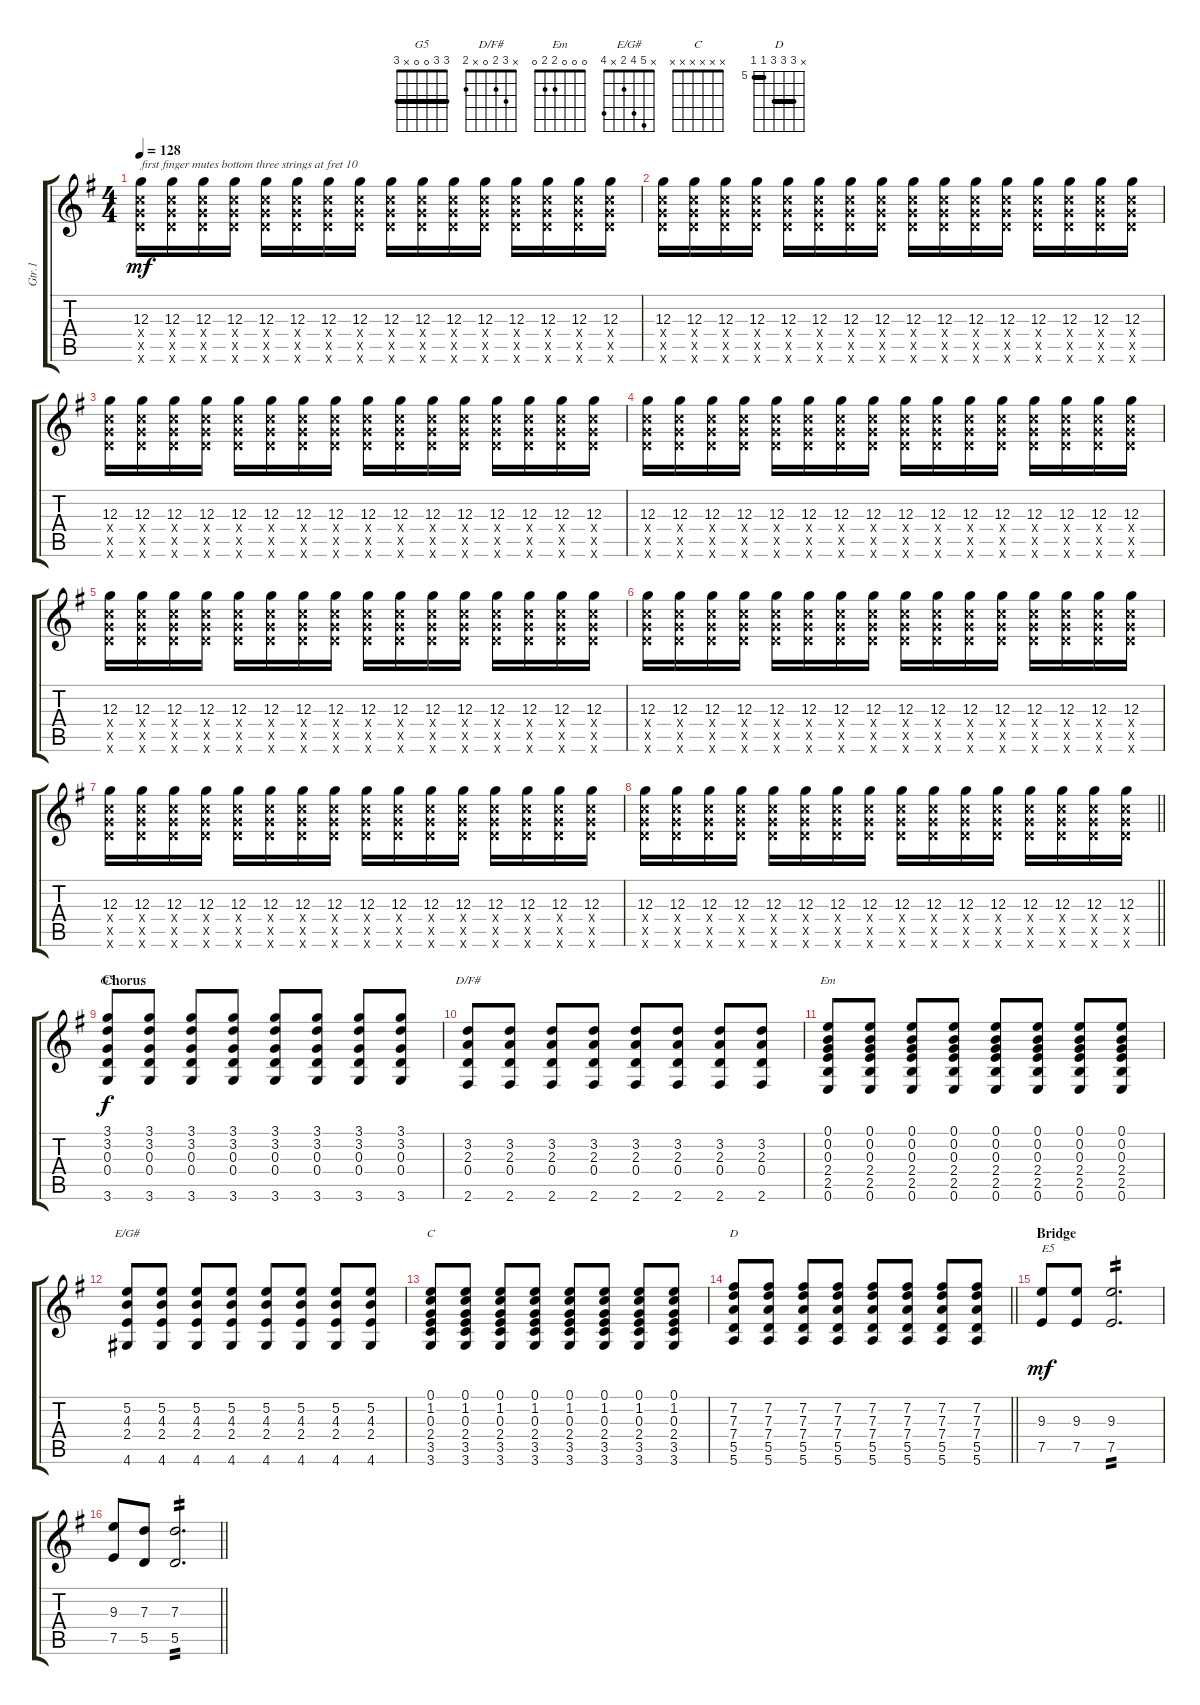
\track ("Gtr.1" "Gtr.1") {instrument distortionguitar}
\staff {score tabs}
\tuning (E4 B3 G3 D3 A2 E2) {hide}
\chord ("G5" 3 3 0 0 x 3) {barre 3}
\chord ("D/F#" x 3 2 0 x 2)
\chord ("Em" 0 0 0 2 2 0)
\chord ("E/G#" x 5 4 2 x 4)
\chord ("C" x x x x x x)
\chord ("D" x 7 7 7 5 5) {firstfret 5 barre (5 7)}
\ts (4 4)
\tempo 128
\clef g2
\ks g
(12.3 10.4{x} 10.5{x} 10.6{x}).16{txt "first finger mutes bottom three strings at fret 10" dy mf} (12.3 10.4{x} 10.5{x} 10.6{x}).16 (12.3 10.4{x} 10.5{x} 10.6{x}).16 (12.3 10.4{x} 10.5{x} 10.6{x}).16 (12.3 10.4{x} 10.5{x} 10.6{x}).16 (12.3 10.4{x} 10.5{x} 10.6{x}).16 (12.3 10.4{x} 10.5{x} 10.6{x}).16 (12.3 10.4{x} 10.5{x} 10.6{x}).16 (12.3 10.4{x} 10.5{x} 10.6{x}).16 (12.3 10.4{x} 10.5{x} 10.6{x}).16 (12.3 10.4{x} 10.5{x} 10.6{x}).16 (12.3 10.4{x} 10.5{x} 10.6{x}).16 (12.3 10.4{x} 10.5{x} 10.6{x}).16 (12.3 10.4{x} 10.5{x} 10.6{x}).16 (12.3 10.4{x} 10.5{x} 10.6{x}).16 (12.3 10.4{x} 10.5{x} 10.6{x}).16 |
(12.3 10.4{x} 10.5{x} 10.6{x}).16 (12.3 10.4{x} 10.5{x} 10.6{x}).16 (12.3 10.4{x} 10.5{x} 10.6{x}).16 (12.3 10.4{x} 10.5{x} 10.6{x}).16 (12.3 10.4{x} 10.5{x} 10.6{x}).16 (12.3 10.4{x} 10.5{x} 10.6{x}).16 (12.3 10.4{x} 10.5{x} 10.6{x}).16 (12.3 10.4{x} 10.5{x} 10.6{x}).16 (12.3 10.4{x} 10.5{x} 10.6{x}).16 (12.3 10.4{x} 10.5{x} 10.6{x}).16 (12.3 10.4{x} 10.5{x} 10.6{x}).16 (12.3 10.4{x} 10.5{x} 10.6{x}).16 (12.3 10.4{x} 10.5{x} 10.6{x}).16 (12.3 10.4{x} 10.5{x} 10.6{x}).16 (12.3 10.4{x} 10.5{x} 10.6{x}).16 (12.3 10.4{x} 10.5{x} 10.6{x}).16 |
(12.3 10.4{x} 10.5{x} 10.6{x}).16 (12.3 10.4{x} 10.5{x} 10.6{x}).16 (12.3 10.4{x} 10.5{x} 10.6{x}).16 (12.3 10.4{x} 10.5{x} 10.6{x}).16 (12.3 10.4{x} 10.5{x} 10.6{x}).16 (12.3 10.4{x} 10.5{x} 10.6{x}).16 (12.3 10.4{x} 10.5{x} 10.6{x}).16 (12.3 10.4{x} 10.5{x} 10.6{x}).16 (12.3 10.4{x} 10.5{x} 10.6{x}).16 (12.3 10.4{x} 10.5{x} 10.6{x}).16 (12.3 10.4{x} 10.5{x} 10.6{x}).16 (12.3 10.4{x} 10.5{x} 10.6{x}).16 (12.3 10.4{x} 10.5{x} 10.6{x}).16 (12.3 10.4{x} 10.5{x} 10.6{x}).16 (12.3 10.4{x} 10.5{x} 10.6{x}).16 (12.3 10.4{x} 10.5{x} 10.6{x}).16 |
(12.3 10.4{x} 10.5{x} 10.6{x}).16 (12.3 10.4{x} 10.5{x} 10.6{x}).16 (12.3 10.4{x} 10.5{x} 10.6{x}).16 (12.3 10.4{x} 10.5{x} 10.6{x}).16 (12.3 10.4{x} 10.5{x} 10.6{x}).16 (12.3 10.4{x} 10.5{x} 10.6{x}).16 (12.3 10.4{x} 10.5{x} 10.6{x}).16 (12.3 10.4{x} 10.5{x} 10.6{x}).16 (12.3 10.4{x} 10.5{x} 10.6{x}).16 (12.3 10.4{x} 10.5{x} 10.6{x}).16 (12.3 10.4{x} 10.5{x} 10.6{x}).16 (12.3 10.4{x} 10.5{x} 10.6{x}).16 (12.3 10.4{x} 10.5{x} 10.6{x}).16 (12.3 10.4{x} 10.5{x} 10.6{x}).16 (12.3 10.4{x} 10.5{x} 10.6{x}).16 (12.3 10.4{x} 10.5{x} 10.6{x}).16 |
(12.3 10.4{x} 10.5{x} 10.6{x}).16 (12.3 10.4{x} 10.5{x} 10.6{x}).16 (12.3 10.4{x} 10.5{x} 10.6{x}).16 (12.3 10.4{x} 10.5{x} 10.6{x}).16 (12.3 10.4{x} 10.5{x} 10.6{x}).16 (12.3 10.4{x} 10.5{x} 10.6{x}).16 (12.3 10.4{x} 10.5{x} 10.6{x}).16 (12.3 10.4{x} 10.5{x} 10.6{x}).16 (12.3 10.4{x} 10.5{x} 10.6{x}).16 (12.3 10.4{x} 10.5{x} 10.6{x}).16 (12.3 10.4{x} 10.5{x} 10.6{x}).16 (12.3 10.4{x} 10.5{x} 10.6{x}).16 (12.3 10.4{x} 10.5{x} 10.6{x}).16 (12.3 10.4{x} 10.5{x} 10.6{x}).16 (12.3 10.4{x} 10.5{x} 10.6{x}).16 (12.3 10.4{x} 10.5{x} 10.6{x}).16 |
(12.3 10.4{x} 10.5{x} 10.6{x}).16 (12.3 10.4{x} 10.5{x} 10.6{x}).16 (12.3 10.4{x} 10.5{x} 10.6{x}).16 (12.3 10.4{x} 10.5{x} 10.6{x}).16 (12.3 10.4{x} 10.5{x} 10.6{x}).16 (12.3 10.4{x} 10.5{x} 10.6{x}).16 (12.3 10.4{x} 10.5{x} 10.6{x}).16 (12.3 10.4{x} 10.5{x} 10.6{x}).16 (12.3 10.4{x} 10.5{x} 10.6{x}).16 (12.3 10.4{x} 10.5{x} 10.6{x}).16 (12.3 10.4{x} 10.5{x} 10.6{x}).16 (12.3 10.4{x} 10.5{x} 10.6{x}).16 (12.3 10.4{x} 10.5{x} 10.6{x}).16 (12.3 10.4{x} 10.5{x} 10.6{x}).16 (12.3 10.4{x} 10.5{x} 10.6{x}).16 (12.3 10.4{x} 10.5{x} 10.6{x}).16 |
(12.3 10.4{x} 10.5{x} 10.6{x}).16 (12.3 10.4{x} 10.5{x} 10.6{x}).16 (12.3 10.4{x} 10.5{x} 10.6{x}).16 (12.3 10.4{x} 10.5{x} 10.6{x}).16 (12.3 10.4{x} 10.5{x} 10.6{x}).16 (12.3 10.4{x} 10.5{x} 10.6{x}).16 (12.3 10.4{x} 10.5{x} 10.6{x}).16 (12.3 10.4{x} 10.5{x} 10.6{x}).16 (12.3 10.4{x} 10.5{x} 10.6{x}).16 (12.3 10.4{x} 10.5{x} 10.6{x}).16 (12.3 10.4{x} 10.5{x} 10.6{x}).16 (12.3 10.4{x} 10.5{x} 10.6{x}).16 (12.3 10.4{x} 10.5{x} 10.6{x}).16 (12.3 10.4{x} 10.5{x} 10.6{x}).16 (12.3 10.4{x} 10.5{x} 10.6{x}).16 (12.3 10.4{x} 10.5{x} 10.6{x}).16 |
\barLineRight lightlight
(12.3 10.4{x} 10.5{x} 10.6{x}).16 (12.3 10.4{x} 10.5{x} 10.6{x}).16 (12.3 10.4{x} 10.5{x} 10.6{x}).16 (12.3 10.4{x} 10.5{x} 10.6{x}).16 (12.3 10.4{x} 10.5{x} 10.6{x}).16 (12.3 10.4{x} 10.5{x} 10.6{x}).16 (12.3 10.4{x} 10.5{x} 10.6{x}).16 (12.3 10.4{x} 10.5{x} 10.6{x}).16 (12.3 10.4{x} 10.5{x} 10.6{x}).16 (12.3 10.4{x} 10.5{x} 10.6{x}).16 (12.3 10.4{x} 10.5{x} 10.6{x}).16 (12.3 10.4{x} 10.5{x} 10.6{x}).16 (12.3 10.4{x} 10.5{x} 10.6{x}).16 (12.3 10.4{x} 10.5{x} 10.6{x}).16 (12.3 10.4{x} 10.5{x} 10.6{x}).16 (12.3 10.4{x} 10.5{x} 10.6{x}).16 |
\section ("" "Chorus")
(3.1 3.2 0.3 0.4 3.6).8{ch "G5" dy f} (3.1 3.2 0.3 0.4 3.6).8 (3.1 3.2 0.3 0.4 3.6).8 (3.1 3.2 0.3 0.4 3.6).8 (3.1 3.2 0.3 0.4 3.6).8 (3.1 3.2 0.3 0.4 3.6).8 (3.1 3.2 0.3 0.4 3.6).8 (3.1 3.2 0.3 0.4 3.6).8 |
(3.2 2.3 0.4 2.6).8{ch "D/F#"} (3.2 2.3 0.4 2.6).8 (3.2 2.3 0.4 2.6).8 (3.2 2.3 0.4 2.6).8 (3.2 2.3 0.4 2.6).8 (3.2 2.3 0.4 2.6).8 (3.2 2.3 0.4 2.6).8 (3.2 2.3 0.4 2.6).8 |
(0.1 0.2 0.3 2.4 2.5 0.6).8{ch "Em"} (0.1 0.2 0.3 2.4 2.5 0.6).8 (0.1 0.2 0.3 2.4 2.5 0.6).8 (0.1 0.2 0.3 2.4 2.5 0.6).8 (0.1 0.2 0.3 2.4 2.5 0.6).8 (0.1 0.2 0.3 2.4 2.5 0.6).8 (0.1 0.2 0.3 2.4 2.5 0.6).8 (0.1 0.2 0.3 2.4 2.5 0.6).8 |
(5.2 4.3 2.4 4.6).8{ch "E/G#"} (5.2 4.3 2.4 4.6).8 (5.2 4.3 2.4 4.6).8 (5.2 4.3 2.4 4.6).8 (5.2 4.3 2.4 4.6).8 (5.2 4.3 2.4 4.6).8 (5.2 4.3 2.4 4.6).8 (5.2 4.3 2.4 4.6).8 |
(0.1 1.2 0.3 2.4 3.5 3.6).8{ch "C"} (0.1 1.2 0.3 2.4 3.5 3.6).8 (0.1 1.2 0.3 2.4 3.5 3.6).8 (0.1 1.2 0.3 2.4 3.5 3.6).8 (0.1 1.2 0.3 2.4 3.5 3.6).8 (0.1 1.2 0.3 2.4 3.5 3.6).8 (0.1 1.2 0.3 2.4 3.5 3.6).8 (0.1 1.2 0.3 2.4 3.5 3.6).8 |
\barLineRight lightlight
(7.2 7.3 7.4 5.5 5.6).8{ch "D"} (7.2 7.3 7.4 5.5 5.6).8 (7.2 7.3 7.4 5.5 5.6).8 (7.2 7.3 7.4 5.5 5.6).8 (7.2 7.3 7.4 5.5 5.6).8 (7.2 7.3 7.4 5.5 5.6).8 (7.2 7.3 7.4 5.5 5.6).8 (7.2 7.3 7.4 5.5 5.6).8 |
\section ("" "Bridge")
(9.3 7.5).8{txt "E5" dy mf} (9.3 7.5).8 (9.3 7.5).2{d tp 2} |
\barLineRight lightlight
(9.3 7.5).8 (7.3 5.5).8 (7.3 5.5).2{d tp 2}
